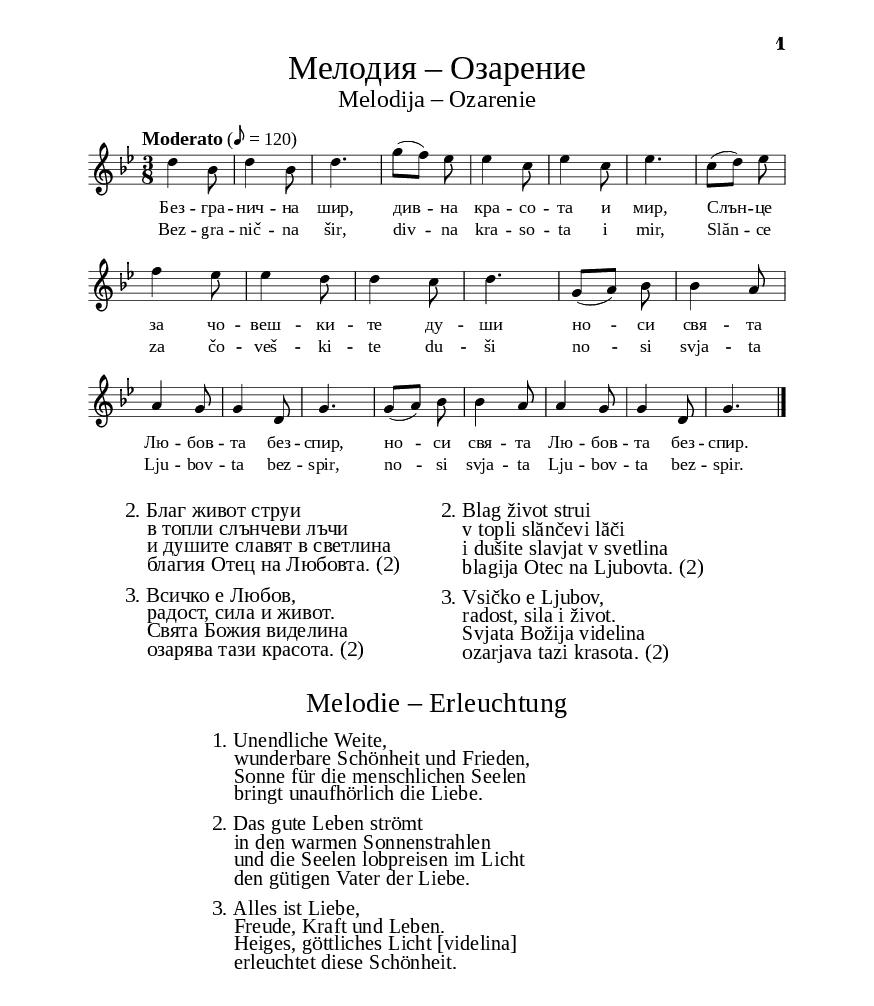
\version "2.24.3"

% include paper part and global functions
\include "include/globals.ily"

\bookpart {
  \label #'ref189
  \tocItem \markup "Мелодия – Озарение – Melodija – Ozarenie"
  \include "include/bookpart-paper.ily"
  \score {
    \include "include/score-layout.ily"

     \new Voice \absolute {
        \clef treble
        \key g \minor
        \time 3/8
        \tempoFunc "Moderato" 8 "120"
        \autoBeamOff
        d''4 bes'8 | % 2
        d''4 bes'8 | % 3
        d''4. | % 4
        g''8 ( [ f''8 ) ] es''8 | % 5
        es''4 c''8 | % 6
        es''4 c''8 | % 7
        es''4. | % 8
        c''8 ( [ d''8 ) ] es''8 \break | % 9
        f''4 es''8 |
        es''4 d''8 | % 11
        d''4 c''8 | % 12
        d''4. | % 13
        g'8 ( [  a'8 ) ] bes'8 | % 14
        bes'4  a'8 \break | % 15
        a'4  g'8 | % 16
        g'4  d'8 | % 17
        g'4. | % 18
        g'8 ( [  a'8 ) ] bes'8 | % 19
        bes'4  a'8 |
        a'4  g'8 | % 21
        g'4  d'8 | % 22
        g'4. \bar "|."
      }

      \addlyrics {
        Без -- гра -- нич -- на шир, див
        -- на кра -- со -- та и мир,
        Слън -- це за чо -- веш -- ки --
        те ду -- ши но -- си свя -- та
        Лю -- бов -- та без -- спир, но --
        си свя -- та Лю -- бов -- та без --
        спир.}
    \addlyrics {
        Bez -- gra -- nič -- na šir, div
        -- na kra -- so -- ta i mir,
        Slăn -- ce za čo -- veš -- ki --
        te du -- ši no -- si svja -- ta
        Lju -- bov -- ta bez -- spir, no --
        si svja -- ta Lju -- bov -- ta bez --
        spir.}

        \header {
          title = \titleFunc "Мелодия – Озарение" "Melodija – Ozarenie"
        }

        \midi{}

      } % score

        \markup \vspace #1

   \markup \abs-fontsize #10 {
    \hspace #5
    \override #`(baseline-skip . ,bgCoupletBaselineSkip) % affects space between column lines
    \column {
         \line {   2.  Благ живот струи }
          \line {   "   " в топли слънчеви лъчи }
          \line {   "   " и душите славят в светлина }
          \line {   "   " благия Отец на Любовта. (2) }
         \vspace #0.5
          \line {   3. Всичко е Любов, }
          \line {   "   " радост, сила и живот. }
          \line {   "   " Свята Божия виделина }
          \line {   "   " озарява тази красота. (2)}
        }

        \hspace #5
        \override #`(baseline-skip . ,bgCoupletBaselineSkip)
          \column {
                \line {   2.  Blag život strui }
          \line {   "   " v topli slănčevi lăči }
          \line {   "   " i dušite slavjat v svetlina }
          \line {   "   " blagija Otec na Ljubovta. (2) }
            \vspace #0.5
          \line {   3. Vsičko e Ljubov, }
          \line {   "   " radost, sila i život. }
          \line {   "   " Svjata Božija videlina }
          \line {   "   " ozarjava tazi krasota. (2)}
        } %column
      } % markup

    

    \markup \empty-two
      % include foreign translation(s) of the song
      \version "2.24.3"

\markup \fill-line { \fontsize #deTitleFontSize "Melodie – Erleuchtung" }
\markup \null
\markup \null
\markup \abs-fontsize #10 {
  \hspace #17
  \override #`(baseline-skip . ,deCoupletBaselineSkip)

  \column {

    \line { 1. Unendliche Weite, }

    \line {   "   " wunderbare Schönheit und Frieden, }

    \line {   "   " Sonne für die menschlichen Seelen }

    \line {   "   " bringt unaufhörlich die Liebe. }
     \vspace #0.5
    \line {2. Das gute Leben strömt }

    \line {   "   " in den warmen Sonnenstrahlen }

    \line {   "   " und die Seelen lobpreisen im Licht }

    \line {   "   " den gütigen Vater der Liebe. }
    \vspace #0.5

    \line {3. Alles ist Liebe, }

    \line {   "   " Freude, Kraft und Leben. }

    \line {   "   " Heiges, göttliches Licht [videlina] }

    \line {   "   " erleuchtet diese Schönheit. }

  }
}


    } % bookpart

    % Più mosso
    %
